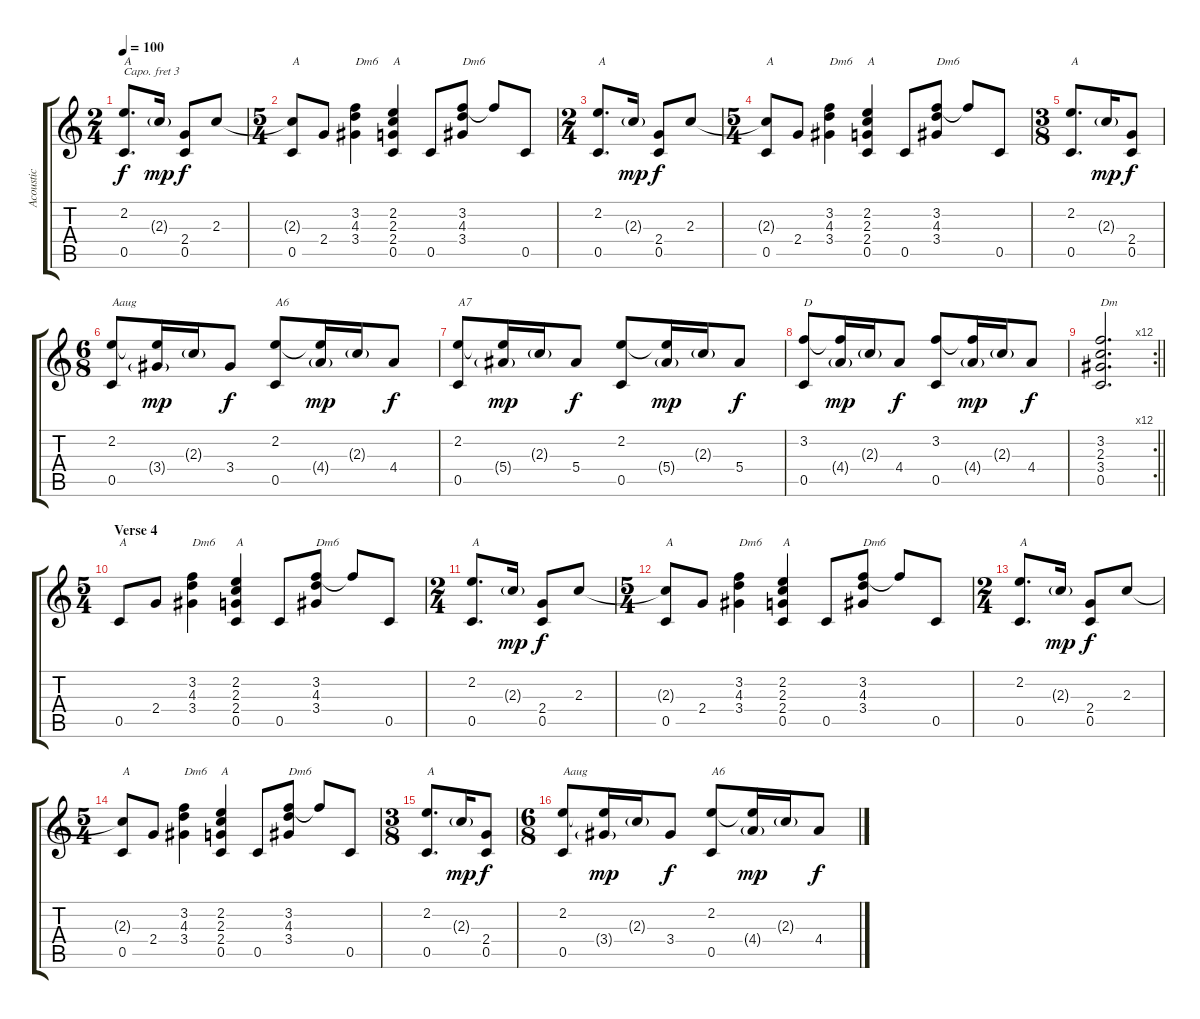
\track ("Acoustic" "Acoustic") {instrument acousticguitarsteel}
\staff {score tabs}
\capo 3
\tuning (E4 B3 G3 D3 A2 E2) {hide}
\ts (2 4)
\tempo 100
\clef g2
\ks c
(2.2 0.5).8{d txt "A" dy f} 2.3{g}.16{dy mp} (2.4 0.5).8{dy f} 2.3.8 |
\ts (5 4)
(2.3{t} 0.5).8{txt "A"} 2.4.8 (3.2 4.3 3.4).4{txt "Dm6"} (2.2 2.3 2.4 0.5).4{txt "A"} 0.5.8 (3.2 4.3 3.4).8{txt "Dm6"} 3.2{t}.8 0.5.8 |
\ts (2 4)
(2.2 0.5).8{d txt "A"} 2.3{g}.16{dy mp} (2.4 0.5).8{dy f} 2.3.8 |
\ts (5 4)
(2.3{t} 0.5).8{txt "A"} 2.4.8 (3.2 4.3 3.4).4{txt "Dm6"} (2.2 2.3 2.4 0.5).4{txt "A"} 0.5.8 (3.2 4.3 3.4).8{txt "Dm6"} 3.2{t}.8 0.5.8 |
\ts (3 8)
(2.2 0.5).8{d txt "A"} 2.3{g}.16{dy mp} (2.4 0.5).8{dy f} |
\ts (6 8)
(2.2 0.5).8{txt "Aaug"} (2.2{t} 3.4{g}).16{dy mp} 2.3{g}.16 3.4.8{dy f} (2.2 0.5).8{txt "A6"} (2.2{t} 4.4{g}).16{dy mp} 2.3{g}.16 4.4.8{dy f} |
(2.2 0.5).8{txt "A7"} (2.2{t} 5.4{g}).16{dy mp} 2.3{g}.16 5.4.8{dy f} (2.2 0.5).8 (2.2{t} 5.4{g}).16{dy mp} 2.3{g}.16 5.4.8{dy f} |
(3.2 0.5).8{txt "D"} (3.2{t} 4.4{g}).16{dy mp} 2.3{g}.16 4.4.8{dy f} (3.2 0.5).8 (3.2{t} 4.4{g}).16{dy mp} 2.3{g}.16 4.4.8{dy f} |
\rc 12
\barLineRight lightlight
(3.2 2.3 3.4 0.5).2{d txt "Dm"} |
\ts (5 4)
\section ("" "Verse 4")
0.5.8{txt "A"} 2.4.8 (3.2 4.3 3.4).4{txt "Dm6"} (2.2 2.3 2.4 0.5).4{txt "A"} 0.5.8 (3.2 4.3 3.4).8{txt "Dm6"} 3.2{t}.8 0.5.8 |
\ts (2 4)
(2.2 0.5).8{d txt "A"} 2.3{g}.16{dy mp} (2.4 0.5).8{dy f} 2.3.8 |
\ts (5 4)
(2.3{t} 0.5).8{txt "A"} 2.4.8 (3.2 4.3 3.4).4{txt "Dm6"} (2.2 2.3 2.4 0.5).4{txt "A"} 0.5.8 (3.2 4.3 3.4).8{txt "Dm6"} 3.2{t}.8 0.5.8 |
\ts (2 4)
(2.2 0.5).8{d txt "A"} 2.3{g}.16{dy mp} (2.4 0.5).8{dy f} 2.3.8 |
\ts (5 4)
(2.3{t} 0.5).8{txt "A"} 2.4.8 (3.2 4.3 3.4).4{txt "Dm6"} (2.2 2.3 2.4 0.5).4{txt "A"} 0.5.8 (3.2 4.3 3.4).8{txt "Dm6"} 3.2{t}.8 0.5.8 |
\ts (3 8)
(2.2 0.5).8{d txt "A"} 2.3{g}.16{dy mp} (2.4 0.5).8{dy f} |
\ts (6 8)
(2.2 0.5).8{txt "Aaug"} (2.2{t} 3.4{g}).16{dy mp} 2.3{g}.16 3.4.8{dy f} (2.2 0.5).8{txt "A6"} (2.2{t} 4.4{g}).16{dy mp} 2.3{g}.16 4.4.8{dy f}
